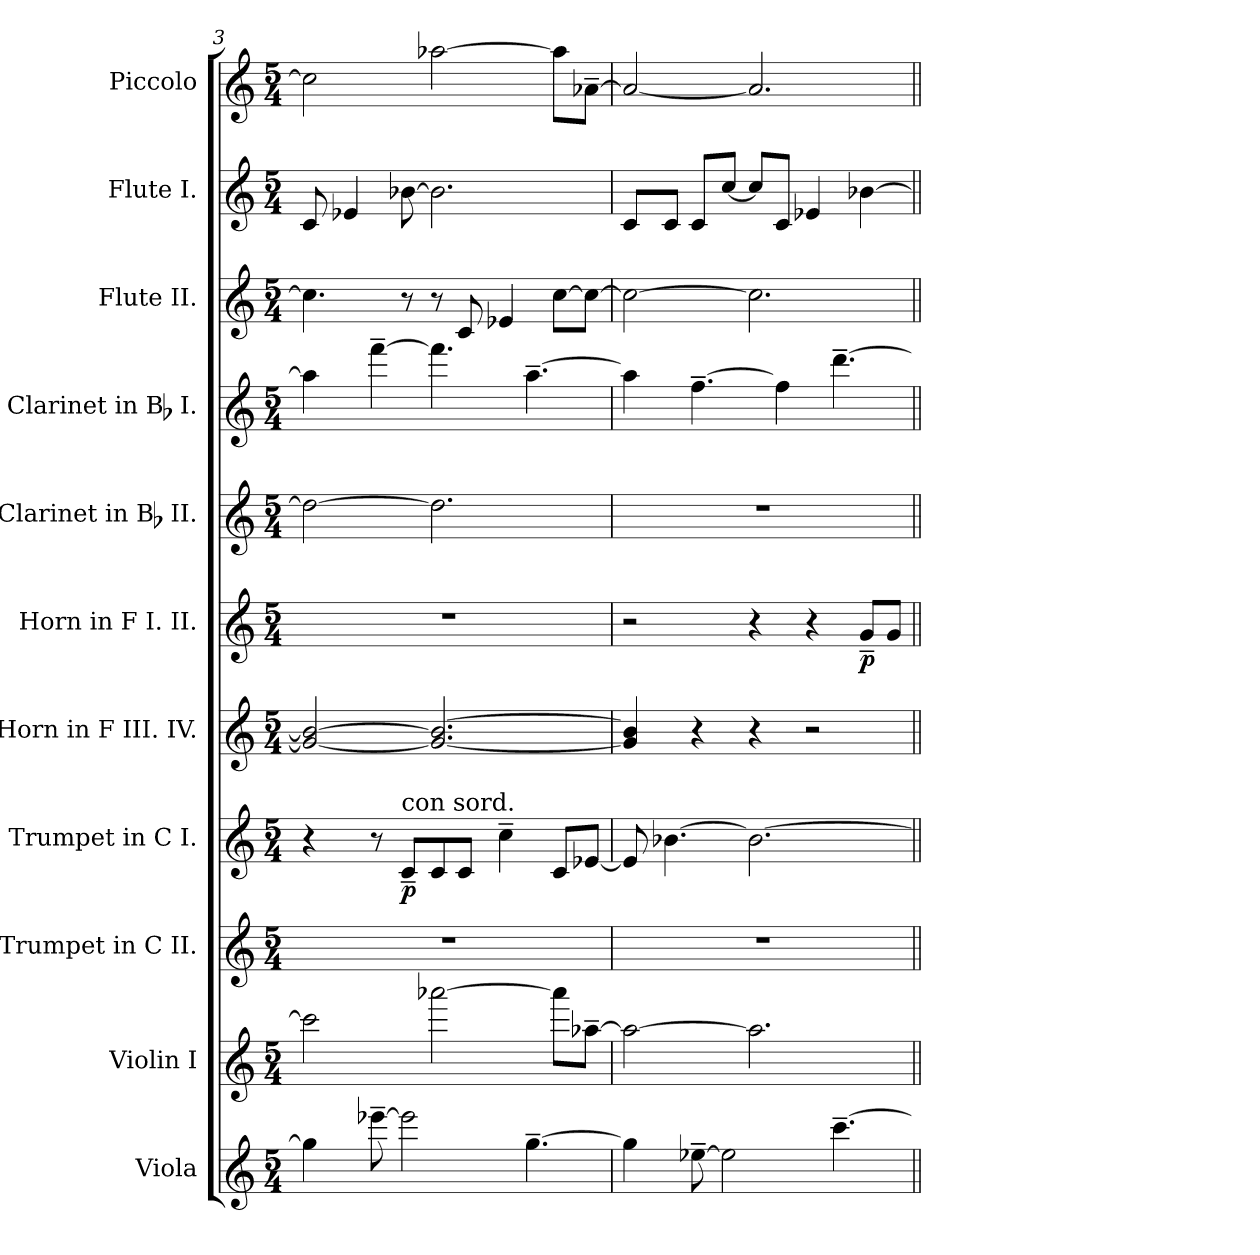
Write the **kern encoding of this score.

**kern	**kern	**kern	**kern	**dynam	**kern	**kern	**dynam	**kern	**kern	**kern	**kern	**kern
*part11	*part10	*part9	*part8	*part8	*part7	*part6	*part6	*part5	*part4	*part3	*part2	*part1
*staff11	*staff10	*staff9	*staff8	*staff8	*staff7	*staff6	*staff6	*staff5	*staff4	*staff3	*staff2	*staff1
*I"Viola	*I"Violin I	*I"Trumpet in C II.	*I"Trumpet in C I.	*	*I"Horn in F III. IV.	*I"Horn in F I. II.	*	*I"Clarinet in Bb II.	*I"Clarinet in Bb I.	*I"Flute II.	*I"Flute I.	*I"Piccolo
*I'Vla.	*I'Vln. I	*	*	*	*I'Hn. III. IV.	*I'Hn. I. II.	*	*I'Cl. II	*I'Cl. I	*I'Fl. II	*I'Fl. I	*I'Picc.
*clefG2	*clefG2	*clefG2	*clefG2	*	*clefG2	*clefG2	*	*clefG2	*clefG2	*clefG2	*clefG2	*clefG2
*	*	*	*	*	*ITrd4c7	*ITrd4c7	*	*ITrd1c2	*ITrd1c2	*	*	*
*k[]	*k[]	*k[]	*k[]	*	*k[b-]	*k[b-]	*	*k[b-e-]	*k[b-e-]	*k[]	*k[]	*k[]
*M5/4	*M5/4	*M5/4	*M5/4	*	*M5/4	*M5/4	*	*M5/4	*M5/4	*M5/4	*M5/4	*M5/4
=3	=3	=3	=3	=3	=3	=3	=3	=3	=3	=3	=3	=3
4gg]	2ccc]	4%5r	4r	.	2c_ 2e-_	4%5r	.	2cc_	4gg]	4.cc]	8c	2cc]
.	.	.	.	.	.	.	.	.	.	.	4e-X	.
[8eee-X~	.	.	8r	.	.	.	.	.	[4eee-~	.	.	.
!	!	!	!LO:TX:a:t=con sord.	!	!	!	!	!	!	!	!	!
2eee-]	.	.	8c~L	p	.	.	.	.	.	8r	[8b-X	.
.	[2aaa-X	.	8c	.	2.c_ 2.e-_	.	.	2.cc]	4.eee-]	8r	2.b-]	[2aa-X
.	.	.	8cJ	.	.	.	.	.	.	8c	.	.
.	.	.	4cc~	.	.	.	.	.	.	4e-X	.	.
[4.gg~	.	.	.	.	.	.	.	.	[4.gg~	.	.	.
.	8aaa-L]	.	8cL	.	.	.	.	.	.	[8ccL	.	8aa-L]
.	[8aa-X~J	.	[8e-XJ	.	.	.	.	.	.	8ccJ_	.	[8a-X~J
=4	=4	=4	=4	=4	=4	=4	=4	=4	=4	=4	=4	=4
4gg]	2aa-_	4%5r	8e-]	.	4c] 4e-]	2r	.	4%5r	4gg]	2cc_	8cL	2a-_
.	.	.	[4.b-X	.	.	.	.	.	.	.	8cJ	.
[8ee-X~	.	.	.	.	4r	.	.	.	[4.ee-~	.	8cL	.
2ee-]	.	.	.	.	.	.	.	.	.	.	[8ccJ	.
.	2.aa-]	.	2.b-_	.	4r	4r	.	.	.	2.cc]	8ccL]	2.a-]
.	.	.	.	.	.	.	.	.	4ee-]	.	8cJ	.
.	.	.	.	.	2r	4r	.	.	.	.	4e-X	.
[4.ccc~	.	.	.	.	.	.	.	.	[4.ccc~	.	.	.
.	.	.	.	.	.	8c~L	p	.	.	.	[4b-X	.
.	.	.	.	.	.	8cJ	.	.	.	.	.	.
=||	=||	=||	=||	=||	=||	=||	=||	=||	=||	=||	=||	=||
*-	*-	*-	*-	*-	*-	*-	*-	*-	*-	*-	*-	*-
